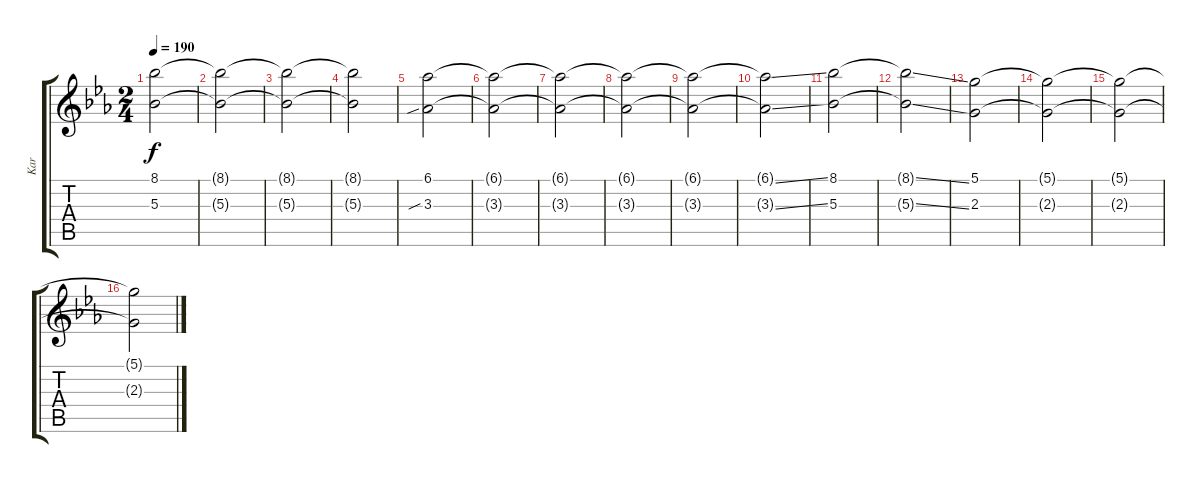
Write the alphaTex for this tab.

\track ("Kar" "Kar") {instrument distortionguitar}
\staff {score tabs}
\tuning (D4 A3 F3 C3 G2 C2) {hide}
\ts (2 4)
\tempo 190
\clef g2
\ks eb
(8.1{t} 5.3{t}).2{dy f} |
(8.1{t} 5.3{t}).2 |
(8.1{t} 5.3{t}).2 |
(8.1{t} 5.3{t}).2 |
(6.1 3.3{sib}).2 |
(6.1{t} 3.3{t}).2 |
(6.1{t} 3.3{t}).2 |
(6.1{t} 3.3{t}).2 |
(6.1{t} 3.3{t}).2 |
(6.1{ss t} 3.3{ss t}).2 |
(8.1 5.3).2 |
(8.1{ss t} 5.3{ss t}).2 |
(5.1 2.3).2 |
(5.1{t} 2.3{t}).2 |
(5.1{t} 2.3{t}).2 |
(5.1{t} 2.3{t}).2
